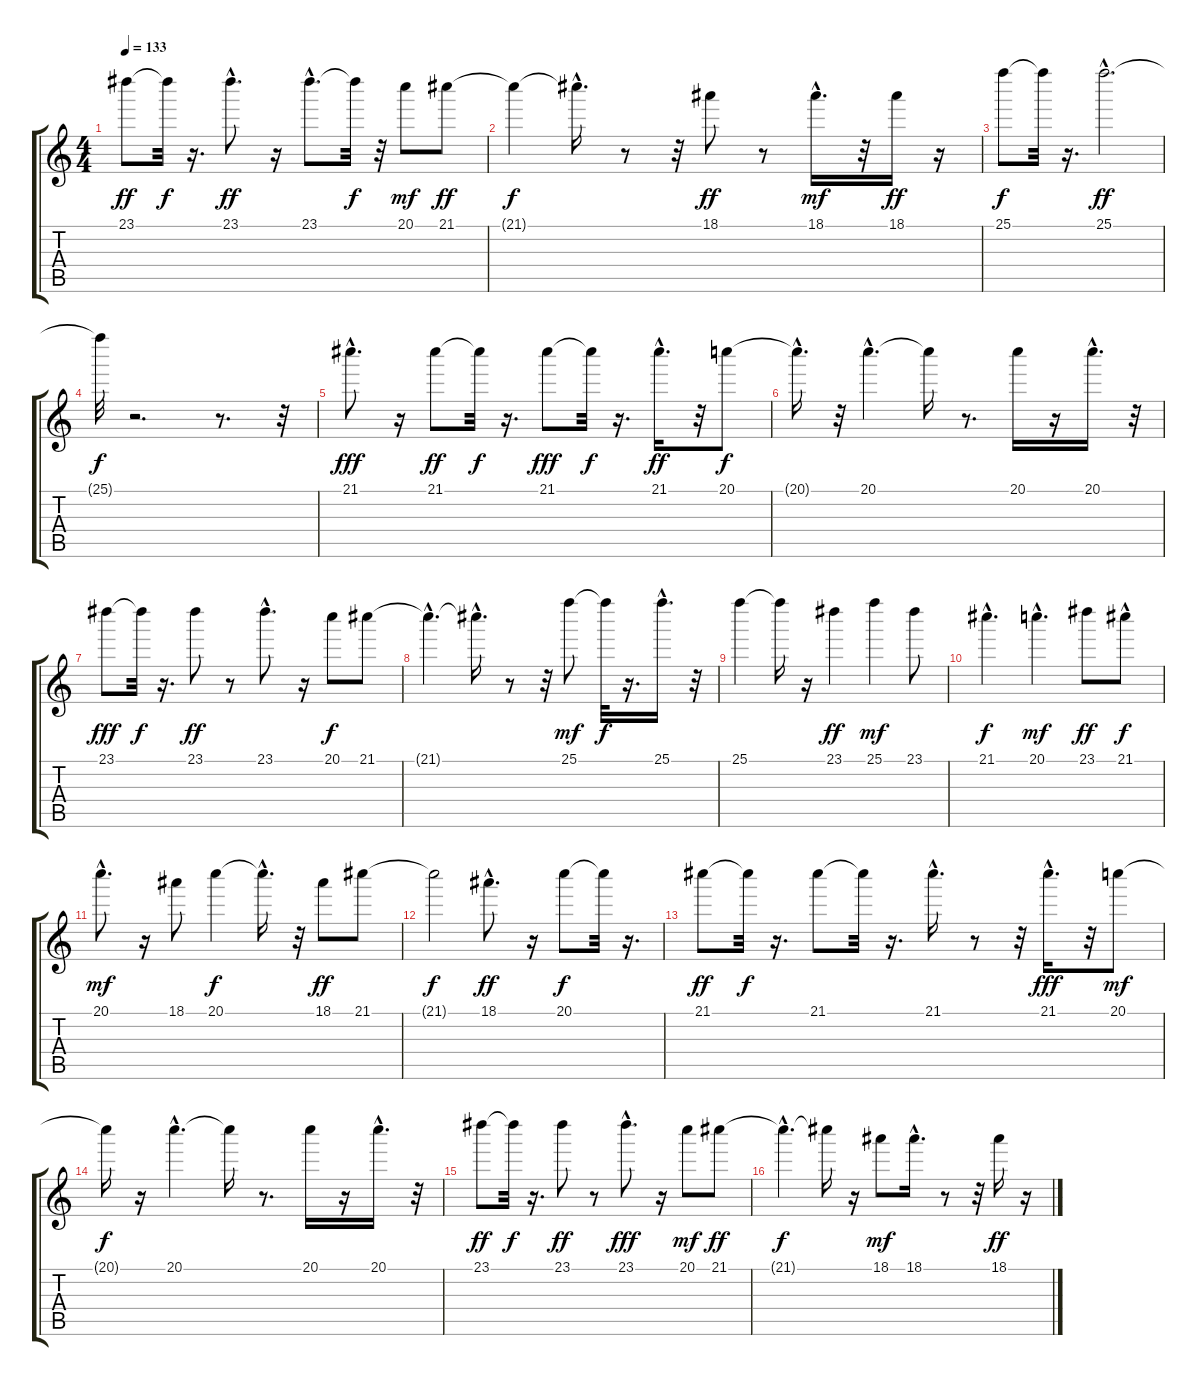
\track "" {instrument electricbassfinger}
\staff {score tabs}
\tuning (E4 B3 G3 D3 A2 E2) {hide}
\ts (4 4)
\tempo 133
\clef g2
\ks c
23.1.8{dy ff} 23.1{t}.32{dy f} r.16{d} 23.1{hac}.8{d dy ff} r.16 23.1{hac}.8{d} 23.1{t}.32{dy f} r.32 20.1.8{dy mf} 21.1.8{dy ff} |
21.1{t}.4{dy f} 21.1{hac t}.16{d} r.8 r.32 18.1.8{dy ff} r.8 18.1{hac}.16{d dy mf} r.32 18.1.16{dy ff} r.16 |
25.1.8{dy f} 25.1{t}.32 r.16{d} 25.1{hac}.2{d dy ff} |
25.1{t}.32{dy f} r.2{d} r.8{d} r.32 |
21.1{hac}.8{d dy fff} r.16 21.1.8{dy ff} 21.1{t}.32{dy f} r.16{d} 21.1.8{dy fff} 21.1{t}.32{dy f} r.16{d} 21.1{hac}.16{d dy ff} r.32 20.1.8{dy f} |
20.1{hac t}.16{d} r.32 20.1{hac}.4{d} 20.1{t}.16 r.8{d} 20.1.16 r.16 20.1{hac}.16{d} r.32 |
23.1.8{dy fff} 23.1{t}.32{dy f} r.16{d} 23.1.8{dy ff} r.8 23.1{hac}.8{d} r.16 20.1.8{dy f} 21.1.8 |
21.1{hac t}.4{d} 21.1{hac t}.16{d} r.8 r.32 25.1.8{dy mf} 25.1{t}.32{dy f} r.16{d} 25.1{hac}.16{d} r.32 |
25.1.4 25.1{t}.16 r.16 23.1.4{dy ff} 25.1.4{dy mf} 23.1.8 |
21.1{hac}.4{d dy f} 20.1{hac}.4{d dy mf} 23.1.8{dy ff} 21.1{hac}.8{dy f} |
20.1{hac}.8{d dy mf} r.16 18.1.8 20.1.4{dy f} 20.1{hac t}.16{d} r.32 18.1.8{dy ff} 21.1.8 |
21.1{t}.2{dy f} 18.1{hac}.8{d dy ff} r.16 20.1.8{dy f} 20.1{t}.32 r.16{d} |
21.1.8{dy ff} 21.1{t}.32{dy f} r.16{d} 21.1.8 21.1{t}.32 r.16{d} 21.1{hac}.16{d} r.8 r.32 21.1{hac}.16{d dy fff} r.32 20.1.8{dy mf} |
20.1{t}.16{dy f} r.16 20.1{hac}.4{d} 20.1{t}.16 r.8{d} 20.1.16 r.16 20.1{hac}.16{d} r.32 |
23.1.8{dy ff} 23.1{t}.32{dy f} r.16{d} 23.1.8{dy ff} r.8 23.1{hac}.8{d dy fff} r.16 20.1.8{dy mf} 21.1.8{dy ff} |
21.1{hac t}.4{d dy f} 21.1{t}.16 r.16 18.1.8{dy mf} 18.1{hac}.16{d} r.8 r.32 18.1.16{dy ff} r.16
